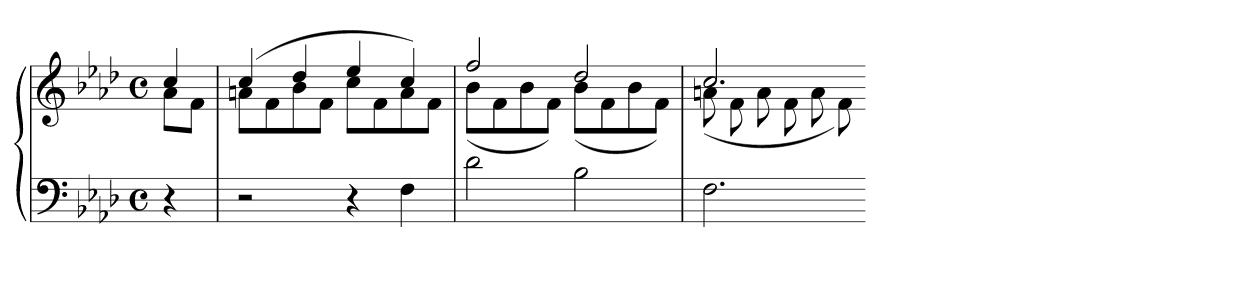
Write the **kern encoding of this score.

**kern	**kern
*part1	*part1
*staff2	*staff1
*clefF4	*clefG2
*k[b-e-a-d-]	*k[b-e-a-d-]
*f:	*f:
*M4/4	*M4/4
*met(c)	*met(c)
=	=
*	*^
4r	4cc	8a-L
.	.	8fJ
=37	=37	=37
2r	(4cc	8anL
.	.	8f
.	4dd-	8b-
.	.	8fJ
4r	4ee-	8ccL
.	.	8f
4F	4cc)	8a
.	.	8fJ
=38	=38	=38
2d-	2ff	(8b-L
.	.	8f
.	.	8b-
.	.	8fJ)
2B-	2dd-	(8b-L
.	.	8f
.	.	8b-
.	.	8fJ)
=39	=39	=39
2.F	2.cc	(8an
.	.	8f
.	.	8a
.	.	8f
.	.	8a
.	.	8f)
*	*v	*v
=-	=-
*-	*-
